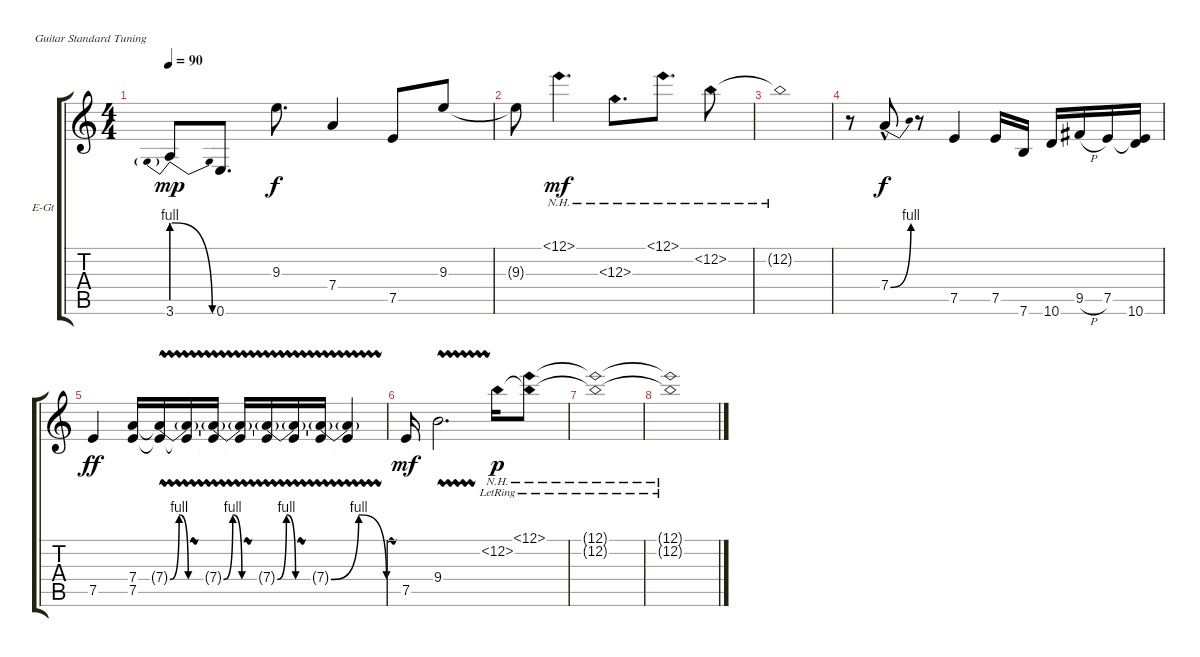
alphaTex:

\bracketExtendMode groupsimilarinstruments
\firstSystemTrackNameOrientation horizontal
\otherSystemsTrackNameOrientation horizontal
\track ("Guitar 2" "E-Gt") {instrument overdrivenguitar}
\staff {score tabs}
\tuning (E4 B3 G3 D3 A2 E2)
\ts (4 4)
\tempo 90
\clef g2
\ks c
3.6{be (prebendrelease 0 4 29.4 0)}.8{dy mp} 0.6.8{d} 9.3.8{d dy f} 7.4.4 7.5.8 9.3.8 |
9.3{t}.8 12.1{nh}.4{d dy mf} 12.3{nh}.8{d} 12.1{nh}.8{d} 12.2{nh}.8 |
12.2{nh t}.1 |
r.8 7.4{be (bend 0 0 15 4) hac}.8{dy f} r.8 7.5.4 7.5.16 7.6.16 10.6.16 9.5{h}.16 7.5.16 (10.6 7.5{t}).16 |
7.5.4{dy ff} (7.4 7.5).16 (7.4{be (bendrelease 2.4 0 18 4 37.199999999999996 4 59.4 0) vw t} 7.5{t}).16 (7.4{vw t} 7.5{t}).16 (7.4{be (bendrelease 2.4 0 18 4 37.199999999999996 4 59.4 0) vw t} 7.5{t}).16 (7.4{vw t} 7.5{t}).16 (7.4{be (bendrelease 2.4 0 18 4 37.199999999999996 4 59.4 0) vw t} 7.5{t}).16 (7.4{vw t} 7.5{t}).16 (7.4{be (bendrelease 2.4 0 18 4 37.199999999999996 4 59.4 0) vw t} 7.5{t}).16 (7.4{vw t} 7.5{t}).4 |
7.5.16{dy mf} 9.4{vw}.2{d} 12.2{nh lr}.16{dy p} (12.1{nh lr} 12.2{nh t}).8 |
(12.1{nh lr t} 12.2{nh t}).1 |
(12.2{nh t} 12.1{nh lr t}).1
